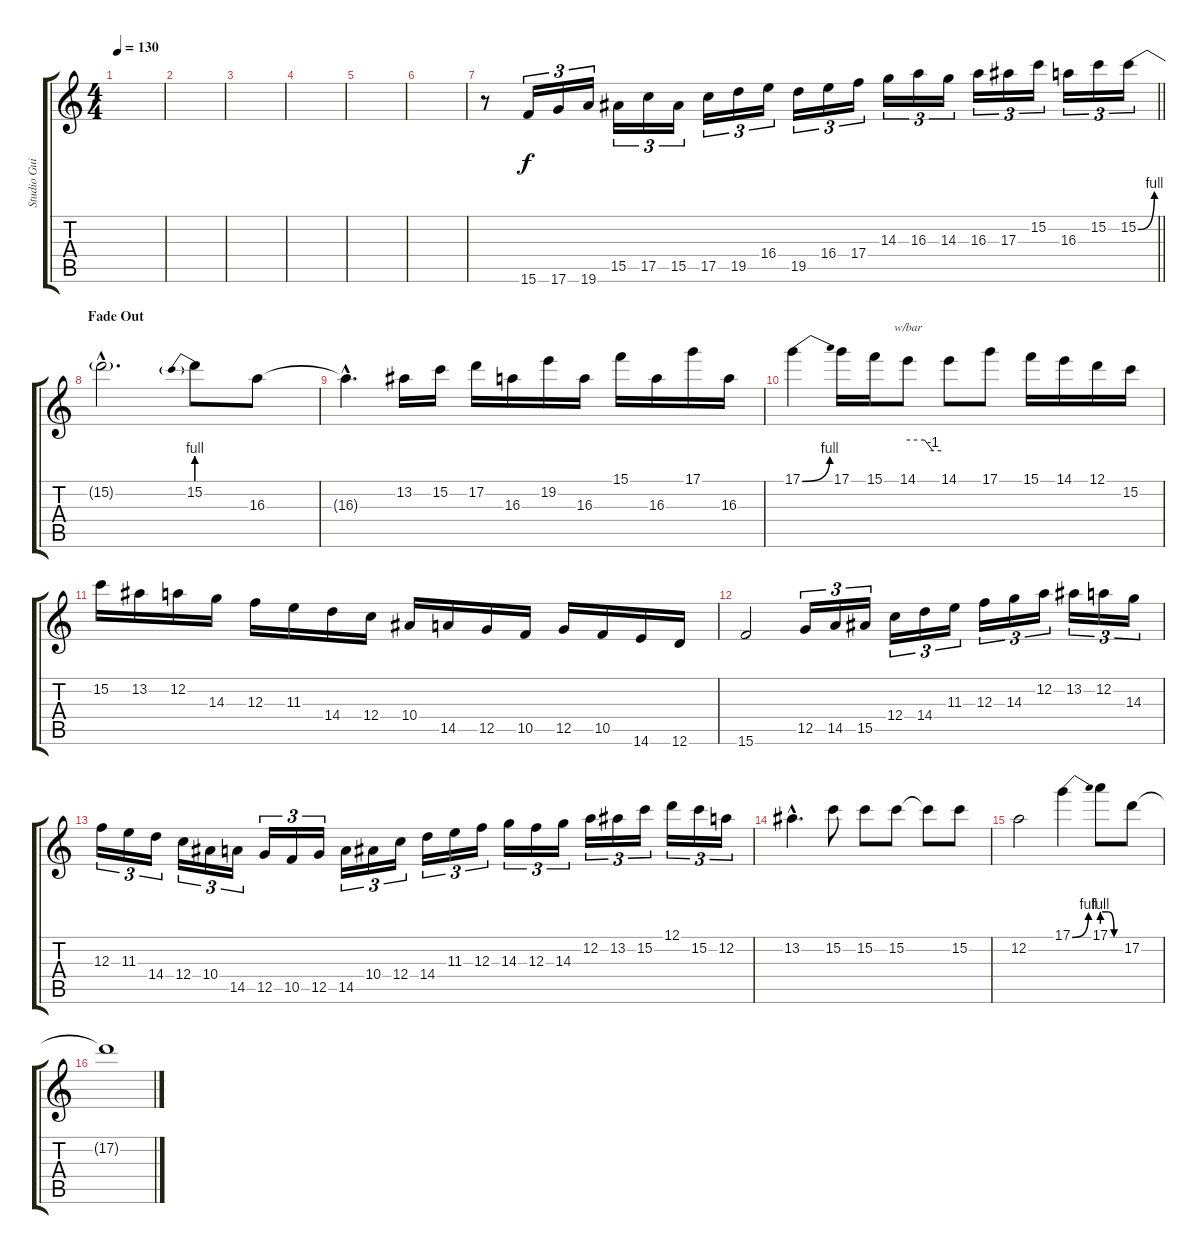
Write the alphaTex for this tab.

\track ("Studio Guitar" "Studio Gui") {instrument overdrivenguitar}
\staff {score tabs}
\tuning (D4 A3 F3 C3 G2 D2) {hide}
\ts (4 4)
\tempo 130
\clef g2
\ks c
|
|
|
|
|
|
\barLineRight lightlight
r.8{volume 13 balance 8 instrument overdrivenguitar} 15.6.16{tu (3 2)} 17.6.16{tu (3 2)} 19.6.16{tu (3 2)} 15.5.16{tu (3 2)} 17.5.16{tu (3 2)} 15.5.16{tu (3 2)} 17.5.16{tu (3 2)} 19.5.16{tu (3 2)} 16.4.16{tu (3 2)} 19.5.16{tu (3 2)} 16.4.16{tu (3 2)} 17.4.16{tu (3 2)} 14.3.16{tu (3 2)} 16.3.16{tu (3 2)} 14.3.16{tu (3 2)} 16.3.16{tu (3 2)} 17.3.16{tu (3 2)} 15.2.16{tu (3 2)} 16.3.16{tu (3 2)} 15.2.16{tu (3 2)} 15.2{be (bend 0 0 60 4)}.16{tu (3 2)} |
\section ("" "Fade Out")
15.2{hac t}.2{d} 15.2{be (prebend 0 4 60 4)}.8 16.3.8 |
16.3{hac t}.4{d} 13.2.16 15.2.16 17.2.16 16.3.16 19.2.16 16.3.16 15.1.16 16.3.16 17.1.16 16.3.16 |
17.1{be (bend 0 0 60 4)}.4 17.1.16 15.1.16 14.1.8{tbe (custom default 0 0 30 0 45 -4 60 -4)} 14.1.8 17.1.8 15.1.16 14.1.16 12.1.16 15.2.16 |
15.2.16 13.2.16 12.2.16 14.3.16 12.3.16 11.3.16 14.4.16 12.4.16 10.4.16 14.5.16 12.5.16 10.5.16 12.5.16 10.5.16 14.6.16 12.6.16 |
15.6.2 12.5.16{tu (3 2)} 14.5.16{tu (3 2)} 15.5.16{tu (3 2)} 12.4.16{tu (3 2)} 14.4.16{tu (3 2)} 11.3.16{tu (3 2)} 12.3.16{tu (3 2)} 14.3.16{tu (3 2)} 12.2.16{tu (3 2)} 13.2.16{tu (3 2)} 12.2.16{tu (3 2)} 14.3.16{tu (3 2)} |
12.3.16{tu (3 2)} 11.3.16{tu (3 2)} 14.4.16{tu (3 2)} 12.4.16{tu (3 2)} 10.4.16{tu (3 2)} 14.5.16{tu (3 2)} 12.5.16{tu (3 2)} 10.5.16{tu (3 2)} 12.5.16{tu (3 2)} 14.5.16{tu (3 2)} 10.4.16{tu (3 2)} 12.4.16{tu (3 2)} 14.4.16{tu (3 2)} 11.3.16{tu (3 2)} 12.3.16{tu (3 2)} 14.3.16{tu (3 2)} 12.3.16{tu (3 2)} 14.3.16{tu (3 2)} 12.2.16{tu (3 2)} 13.2.16{tu (3 2)} 15.2.16{tu (3 2)} 12.1.16{tu (3 2)} 15.2.16{tu (3 2)} 12.2.16{tu (3 2)} |
13.2{hac}.4{d} 15.2.8 15.2.8 15.2.8 15.2{t}.8 15.2.8 |
12.2.2 17.1{be (bend 0 0 60 4)}.4 17.1{be (custom 0 4 20 4 40 0 60 0)}.8 17.2.8 |
17.2{t}.1
